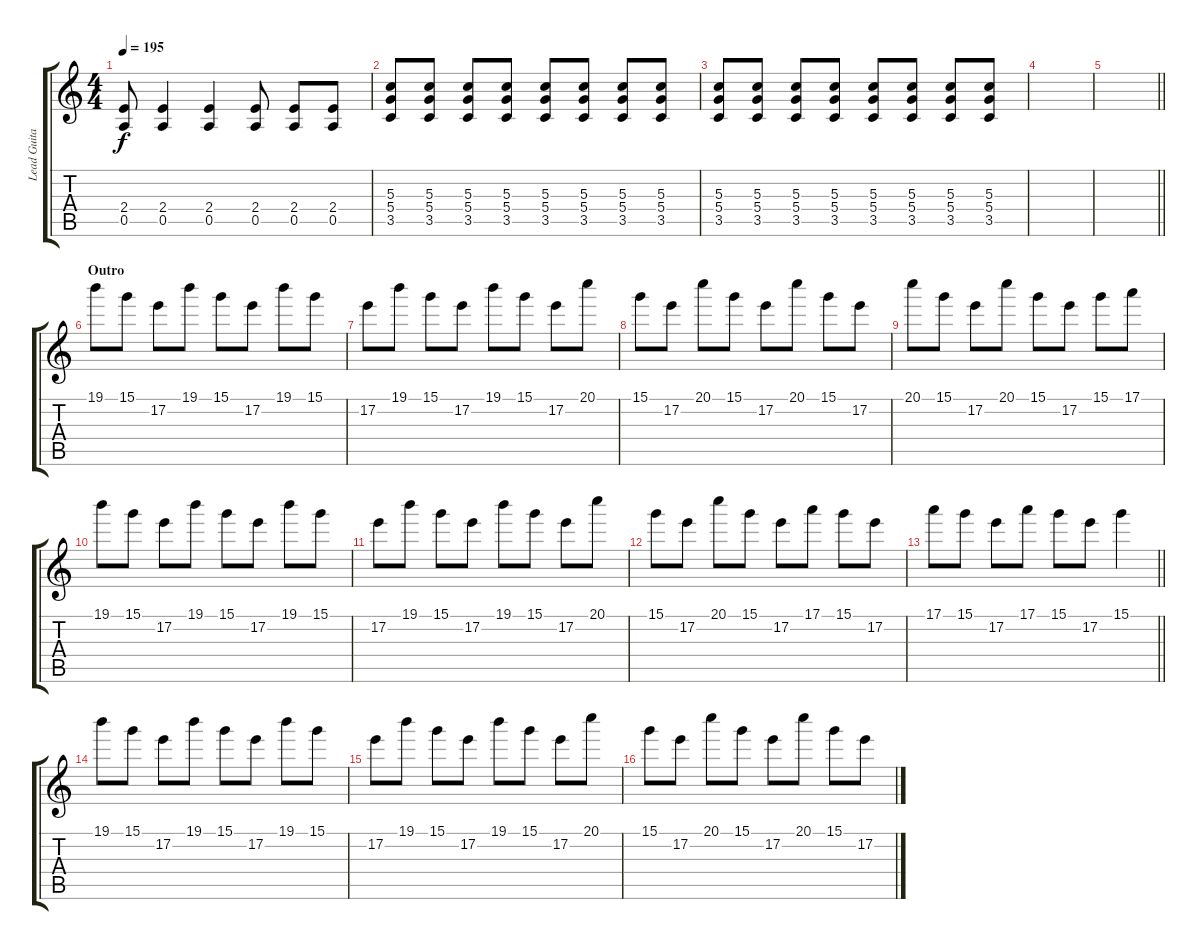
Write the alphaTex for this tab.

\track ("Lead Guitar" "Lead Guita") {instrument distortionguitar}
\staff {score tabs}
\tuning (E4 B3 G3 D3 A2 D2) {hide}
\ts (4 4)
\tempo 195
\clef g2
\ks c
(2.4{t} 0.5{t}).8{dy f} (2.4 0.5).4 (2.4 0.5).4 (2.4 0.5).8 (2.4 0.5).8 (2.4 0.5).8 |
(5.3 5.4 3.5).8 (5.3 5.4 3.5).8 (5.3 5.4 3.5).8 (5.3 5.4 3.5).8 (5.3 5.4 3.5).8 (5.3 5.4 3.5).8 (5.3 5.4 3.5).8 (5.3 5.4 3.5).8 |
(5.3 5.4 3.5).8 (5.3 5.4 3.5).8 (5.3 5.4 3.5).8 (5.3 5.4 3.5).8 (5.3 5.4 3.5).8 (5.3 5.4 3.5).8 (5.3 5.4 3.5).8 (5.3 5.4 3.5).8 |
|
\barLineRight lightlight
|
\section ("" "Outro")
19.1.8{instrument distortionguitar} 15.1.8 17.2.8 19.1.8 15.1.8 17.2.8 19.1.8 15.1.8 |
17.2.8 19.1.8 15.1.8 17.2.8 19.1.8 15.1.8 17.2.8 20.1.8 |
15.1.8 17.2.8 20.1.8 15.1.8 17.2.8 20.1.8 15.1.8 17.2.8 |
20.1.8 15.1.8 17.2.8 20.1.8 15.1.8 17.2.8 15.1.8 17.1.8 |
19.1.8 15.1.8 17.2.8 19.1.8 15.1.8 17.2.8 19.1.8 15.1.8 |
17.2.8 19.1.8 15.1.8 17.2.8 19.1.8 15.1.8 17.2.8 20.1.8 |
15.1.8 17.2.8 20.1.8 15.1.8 17.2.8 17.1.8 15.1.8 17.2.8 |
\barLineRight lightlight
17.1.8 15.1.8 17.2.8 17.1.8 15.1.8 17.2.8 15.1.4 |
19.1.8 15.1.8 17.2.8 19.1.8 15.1.8 17.2.8 19.1.8 15.1.8 |
17.2.8 19.1.8 15.1.8 17.2.8 19.1.8 15.1.8 17.2.8 20.1.8 |
15.1.8 17.2.8 20.1.8 15.1.8 17.2.8 20.1.8 15.1.8 17.2.8
